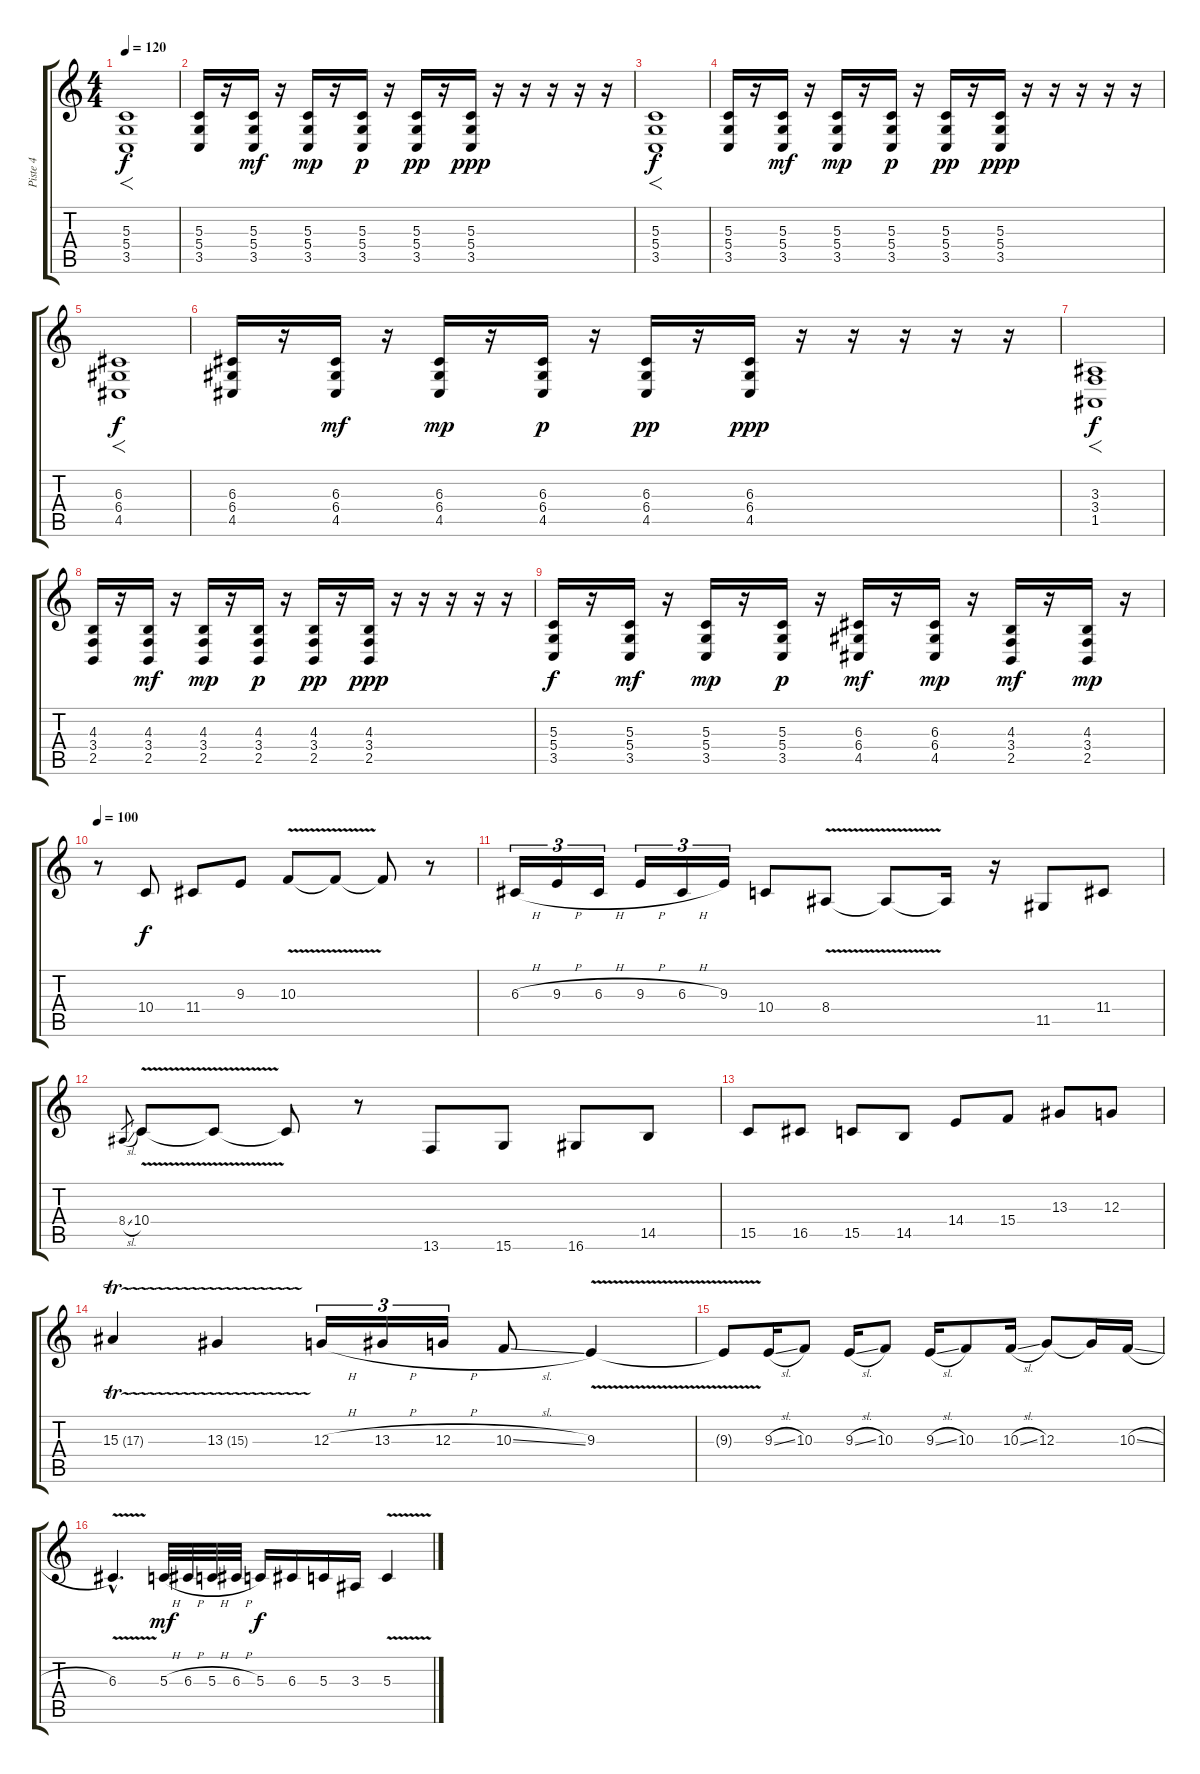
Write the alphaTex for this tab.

\track ("Piste 4" "Piste 4") {instrument flute}
\staff {score tabs}
\tuning (E4 B3 G3 D3 A2 E2) {hide}
\ts (4 4)
\tempo 120
\tempo 100
\tempo 120
\clef g2
\ks c
(5.3 5.4 3.5).1{f dy f instrument choiraahs} |
(5.3 5.4 3.5).16 r.16 (5.3 5.4 3.5).16{dy mf} r.16 (5.3 5.4 3.5).16{dy mp} r.16 (5.3 5.4 3.5).16{dy p} r.16 (5.3 5.4 3.5).16{dy pp} r.16 (5.3 5.4 3.5).16{dy ppp} r.16 r.16 r.16 r.16 r.16 |
(5.3 5.4 3.5).1{f dy f instrument choiraahs} |
(5.3 5.4 3.5).16 r.16 (5.3 5.4 3.5).16{dy mf} r.16 (5.3 5.4 3.5).16{dy mp} r.16 (5.3 5.4 3.5).16{dy p} r.16 (5.3 5.4 3.5).16{dy pp} r.16 (5.3 5.4 3.5).16{dy ppp} r.16 r.16 r.16 r.16 r.16 |
(6.3 6.4 4.5).1{f dy f instrument choiraahs} |
(6.3 6.4 4.5).16 r.16 (6.3 6.4 4.5).16{dy mf} r.16 (6.3 6.4 4.5).16{dy mp} r.16 (6.3 6.4 4.5).16{dy p} r.16 (6.3 6.4 4.5).16{dy pp} r.16 (6.3 6.4 4.5).16{dy ppp} r.16 r.16 r.16 r.16 r.16 |
(3.3 3.4 1.5).1{f dy f instrument choiraahs} |
(4.3 3.4 2.5).16 r.16 (4.3 3.4 2.5).16{dy mf} r.16 (4.3 3.4 2.5).16{dy mp} r.16 (4.3 3.4 2.5).16{dy p} r.16 (4.3 3.4 2.5).16{dy pp} r.16 (4.3 3.4 2.5).16{dy ppp} r.16 r.16 r.16 r.16 r.16 |
(5.3 5.4 3.5).16{dy f} r.16 (5.3 5.4 3.5).16{dy mf} r.16 (5.3 5.4 3.5).16{dy mp} r.16 (5.3 5.4 3.5).16{dy p} r.16 (6.3 6.4 4.5).16{dy mf} r.16 (6.3 6.4 4.5).16{dy mp} r.16 (4.3 3.4 2.5).16{dy mf} r.16 (4.3 3.4 2.5).16{dy mp} r.16 |
\tempo 100
r.8{instrument distortionguitar} 10.4.8{dy f} 11.4.8 9.3.8 10.3{v}.8 10.3{t}.8 10.3{t}.8 r.8 |
6.3{h}.16{tu (3 2)} 9.3{h}.16{tu (3 2)} 6.3{h}.16{tu (3 2)} 9.3{h}.16{tu (3 2)} 6.3{h}.16{tu (3 2)} 9.3.16{tu (3 2)} 10.4.8 8.4{v}.8 8.4{t}.8 8.4{t}.16 r.16 11.5.8 11.4.8 |
8.4{sl}.8{gr} 10.4{v}.8{instrument guitarharmonics} 10.4{t}.8 10.4{t}.8 r.8 13.6.8{instrument distortionguitar} 15.6.8 16.6.8 14.5.8 |
15.5.8 16.5.8 15.5.8 14.5.8 14.4.8 15.4.8 13.3.8 12.3.8 |
15.3{tr (17 32)}.4 13.3{tr (15 32)}.4 12.3{h}.16{tu (3 2)} 13.3{h}.16{tu (3 2)} 12.3{h}.16{tu (3 2)} 10.3{sl}.8 9.3{v}.4 |
9.3{t}.8 9.3{sl}.16 10.3.8 9.3{sl}.16 10.3.8 9.3{sl}.16 10.3.8 10.3{sl}.16 12.3.8 12.3{t}.16 10.3{sl}.16 |
6.3{v hac}.4{d} 5.3{h}.32{dy mf} 6.3{h}.32 5.3{h}.32 6.3{h}.32 5.3.16{dy f} 6.3.16 5.3.16 3.3.16 5.3{v}.4
